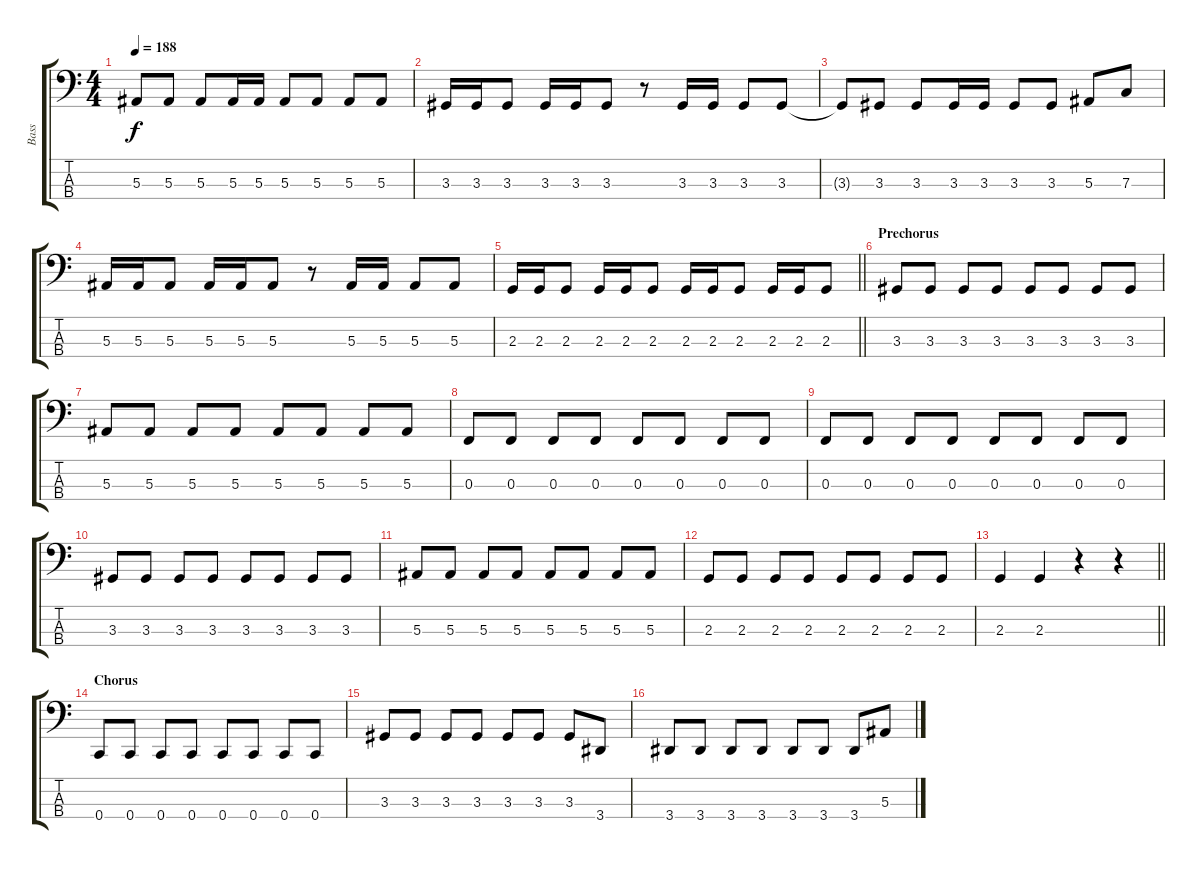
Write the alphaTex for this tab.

\track ("Bass" "Bass") {instrument electricbasspick}
\staff {score tabs}
\tuning (Eb2 Bb1 F1 C1) {hide}
\ts (4 4)
\tempo 188
\clef f4
\ks c
5.3{t}.8{dy f} 5.3.8 5.3.8 5.3.16 5.3.16 5.3.8 5.3.8 5.3.8 5.3.8 |
3.3.16 3.3.16 3.3.8 3.3.16 3.3.16 3.3.8 r.8 3.3.16 3.3.16 3.3.8 3.3.8 |
3.3{t}.8 3.3.8 3.3.8 3.3.16 3.3.16 3.3.8 3.3.8 5.3.8 7.3.8 |
5.3.16 5.3.16 5.3.8 5.3.16 5.3.16 5.3.8 r.8 5.3.16 5.3.16 5.3.8 5.3.8 |
\barLineRight lightlight
2.3.16 2.3.16 2.3.8 2.3.16 2.3.16 2.3.8 2.3.16 2.3.16 2.3.8 2.3.16 2.3.16 2.3.8 |
\section ("" "Prechorus")
3.3.8 3.3.8 3.3.8 3.3.8 3.3.8 3.3.8 3.3.8 3.3.8 |
5.3.8 5.3.8 5.3.8 5.3.8 5.3.8 5.3.8 5.3.8 5.3.8 |
0.3.8 0.3.8 0.3.8 0.3.8 0.3.8 0.3.8 0.3.8 0.3.8 |
0.3.8 0.3.8 0.3.8 0.3.8 0.3.8 0.3.8 0.3.8 0.3.8 |
3.3.8 3.3.8 3.3.8 3.3.8 3.3.8 3.3.8 3.3.8 3.3.8 |
5.3.8 5.3.8 5.3.8 5.3.8 5.3.8 5.3.8 5.3.8 5.3.8 |
2.3.8 2.3.8 2.3.8 2.3.8 2.3.8 2.3.8 2.3.8 2.3.8 |
\barLineRight lightlight
2.3.4 2.3.4 r.4 r.4 |
\section ("" "Chorus")
0.4.8 0.4.8 0.4.8 0.4.8 0.4.8 0.4.8 0.4.8 0.4.8 |
3.3.8 3.3.8 3.3.8 3.3.8 3.3.8 3.3.8 3.3.8 3.4.8 |
3.4.8 3.4.8 3.4.8 3.4.8 3.4.8 3.4.8 3.4.8 5.3.8
